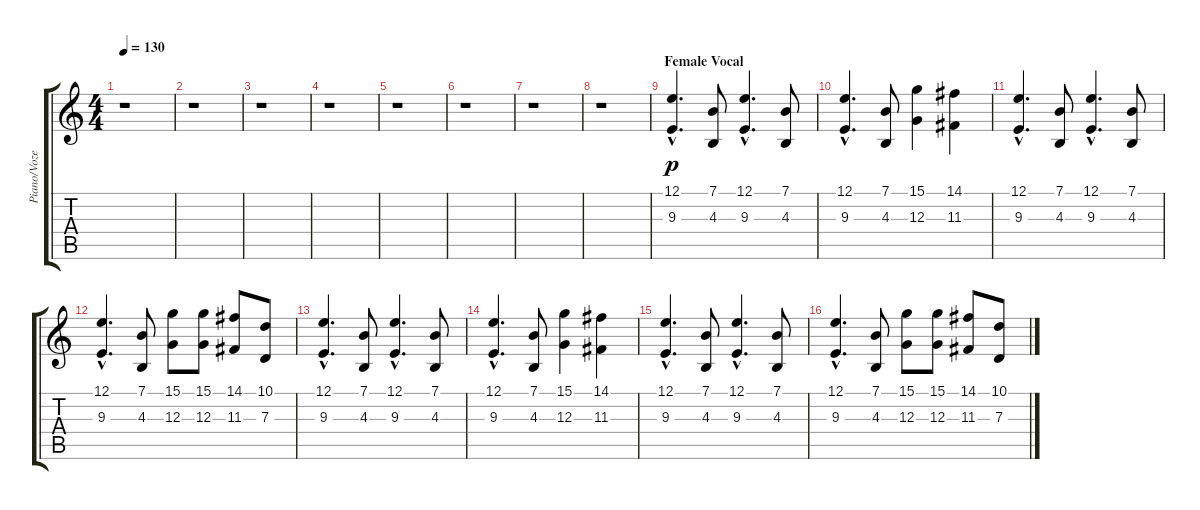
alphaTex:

\track ("Piano/Vozes" "Piano/Voze") {instrument acousticgrandpiano}
\staff {score tabs}
\tuning (E4 B3 G3 D3 A2 E2) {hide}
\ts (4 4)
\tempo 130
\clef g2
\ks c
r.1{dy pp} |
r.1 |
r.1 |
r.1 |
r.1 |
r.1 |
r.1 |
r.1 |
\section ("" "Female Vocal")
(12.1{hac} 9.3{hac}).4{d dy p volume 16 instrument acousticgrandpiano} (7.1 4.3).8 (12.1{hac} 9.3{hac}).4{d} (7.1 4.3).8 |
(12.1{hac} 9.3{hac}).4{d} (7.1 4.3).8 (15.1 12.3).4 (14.1 11.3).4 |
(12.1{hac} 9.3{hac}).4{d} (7.1 4.3).8 (12.1{hac} 9.3{hac}).4{d} (7.1 4.3).8 |
(12.1{hac} 9.3{hac}).4{d} (7.1 4.3).8 (15.1 12.3).8 (15.1 12.3).8 (14.1 11.3).8 (10.1 7.3).8 |
(12.1{hac} 9.3{hac}).4{d volume 16 instrument acousticgrandpiano} (7.1 4.3).8 (12.1{hac} 9.3{hac}).4{d} (7.1 4.3).8 |
(12.1{hac} 9.3{hac}).4{d} (7.1 4.3).8 (15.1 12.3).4 (14.1 11.3).4 |
(12.1{hac} 9.3{hac}).4{d} (7.1 4.3).8 (12.1{hac} 9.3{hac}).4{d} (7.1 4.3).8 |
(12.1{hac} 9.3{hac}).4{d} (7.1 4.3).8 (15.1 12.3).8 (15.1 12.3).8 (14.1 11.3).8 (10.1 7.3).8
